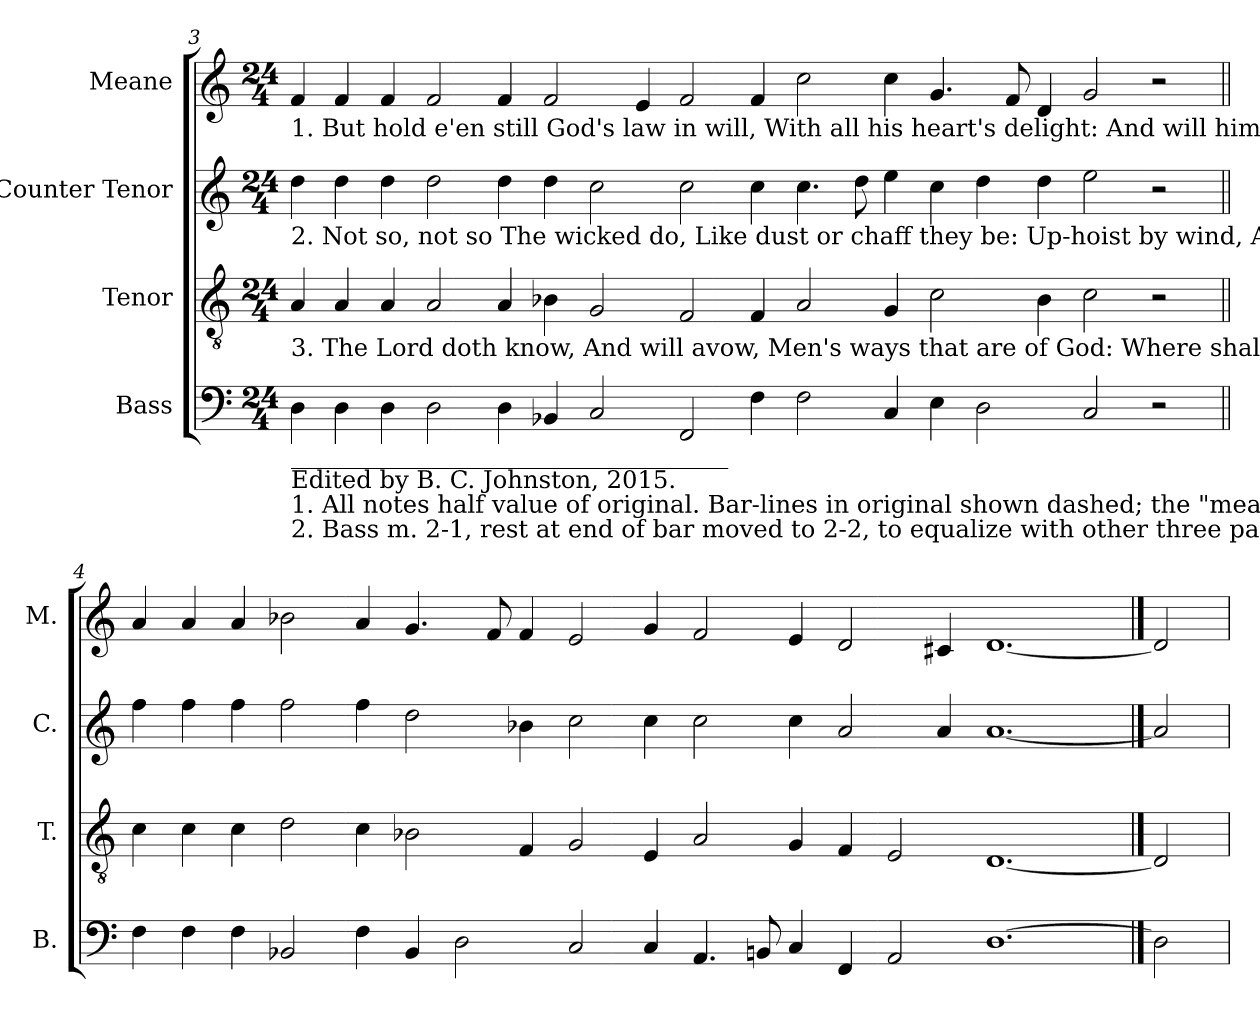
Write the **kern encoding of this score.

**kern	**kern	**kern	**kern
*part4	*part3	*part2	*part1
*staff4	*staff3	*staff2	*staff1
*I"Bass	*I"Tenor	*I"Counter Tenor	*I"Meane
*I'B.	*I'T.	*I'C.	*I'M.
*clefF4	*clefGv2	*clefG2	*clefG2
*k[]	*k[]	*k[]	*k[]
*M24/4	*M24/4	*M24/4	*M24/4
=3	=3	=3	=3
!	!	!	!LO:TX:b:t=1. But hold e'en still God's law in will, With all his heart's delight&colon;   And will him use,  On it   to muse,     To  keep     it    day  and  night.
!	!	!LO:TX:b:t=2. Not so, not so  The wicked do,     Like dust or chaff they be&colon;     Up-hoist by wind,  As light as kind,       From  face   of  earth    to  see.	!
!	!LO:TX:b:t=3. The Lord doth know, And will avow, Men's ways that are of God&colon; Where shall decay The beaten way   Of   wicked   men   so     broad.	!	!
!LO:TX:b:t=____________________________________	!	!	!
!LO:TX:b:t=Edited by B. C. Johnston, 2015.	!	!	!
!LO:TX:b:t=1. All notes half value of original. Bar-lines in original shown dashed; the "measures" thus created are unequal.	!	!	!
!LO:TX:b:t=2. Bass m. 2-1, rest at end of bar moved to 2-2, to equalize with other three parts.	!	!	!
4D\	4A/	4dd\	4f/
4D\	4A/	4dd\	4f/
4D\	4A/	4dd\	4f/
2D\	2A/	2dd\	2f/
4D\	4A/	4dd\	4f/
4BB-X/	4B-X\	4dd\	2f/
2C/	2G/	2cc\	.
.	.	.	4e/
2FF/	2F/	2cc\	2f/
4F\	4F/	4cc\	4f/
2F\	2A/	4.cc\	2cc\
.	.	8dd\	.
4C/	4G/	4ee\	4cc\
4E\	2c\	4cc\	4.g/
2D\	.	4dd\	.
.	.	.	8f/
.	4B-\	4dd\	4d/
2C/	2c\	2ee\	2g/
2r	2r	2r	2r
=4||	=4||	=4||	=4||
4F\	4c\	4ff\	4a/
4F\	4c\	4ff\	4a/
4F\	4c\	4ff\	4a/
2BB-X/	2d\	2ff\	2b-X\
4F\	4c\	4ff\	4a/
4BB-/	2B-X\	2dd\	4.g/
2D\	.	.	.
.	.	.	8f/
.	4F/	4b-X\	4f/
2C/	2G/	2cc\	2e/
4C/	4E/	4cc\	4g/
4.AA/	2A/	2cc\	2f/
8BBn/	.	.	.
4C/	4G/	4cc\	4e/
4FF/	4F/	2a/	2d/
2AA/	2E/	.	.
.	.	4a/	4c#X/
[1.D	[1.D	[1.a	[1.d
==5	==5	==5	==5
2D]	2D]	2a]	2d]
=	=	=	=
*-	*-	*-	*-
